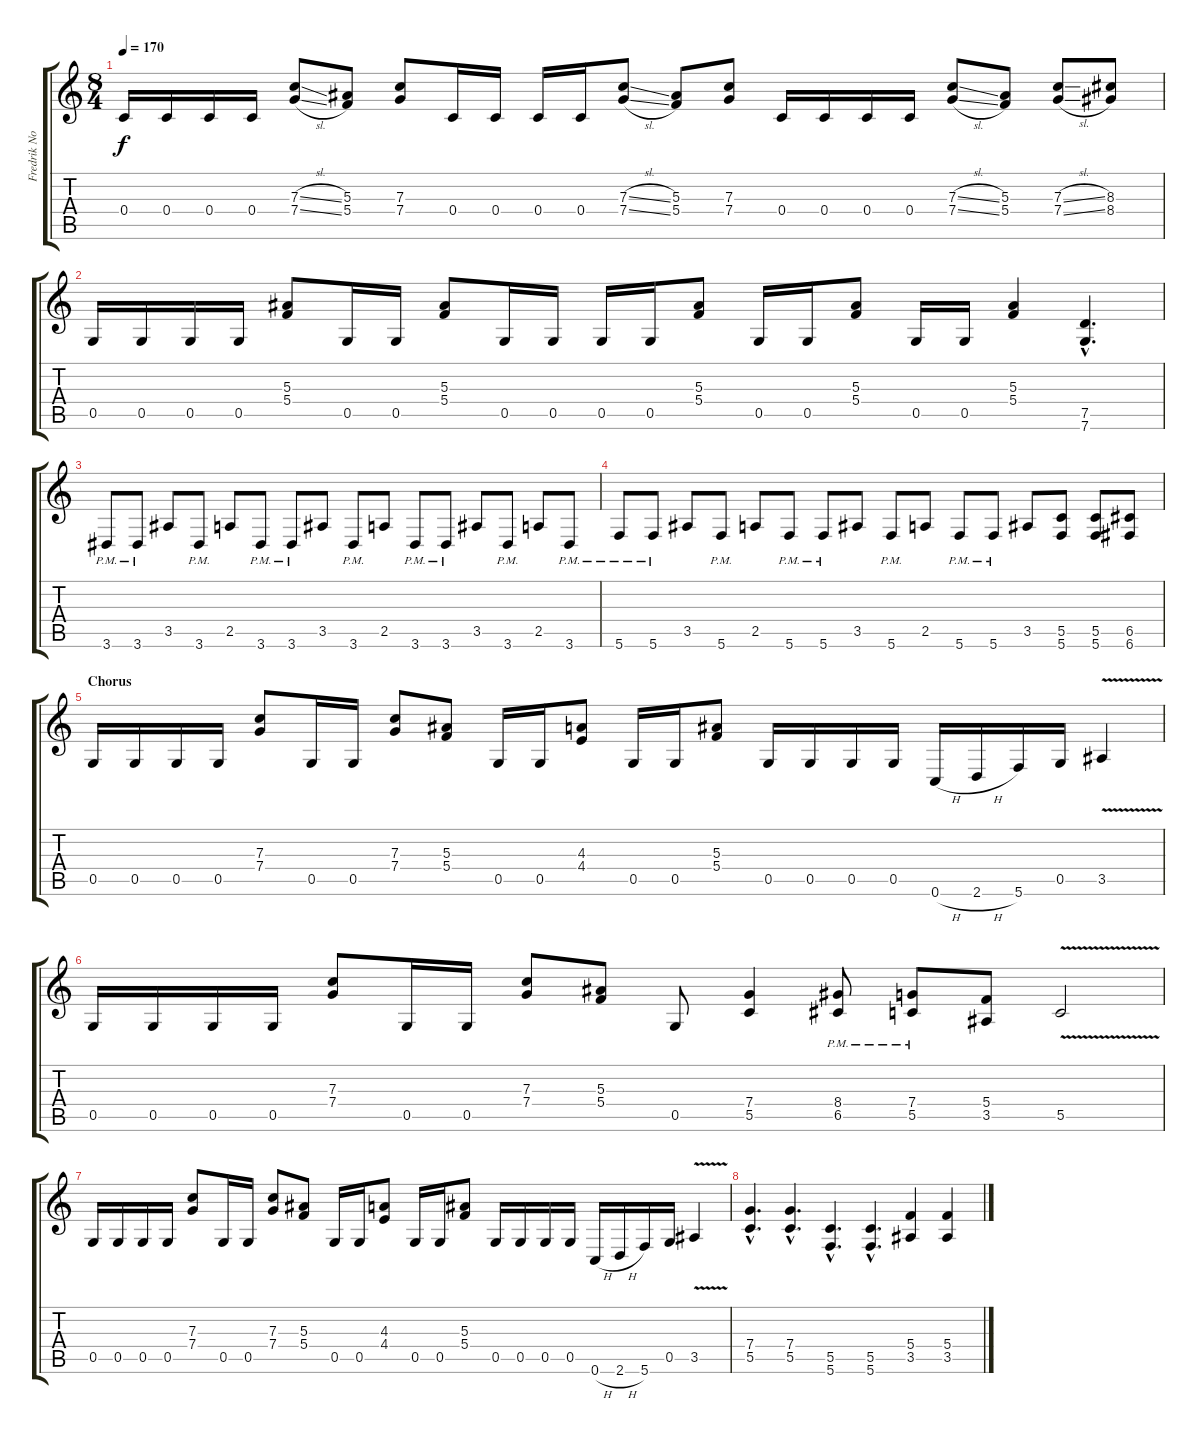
\track ("Fredrik Norstrom - Rhytm" "Fredrik No") {instrument distortionguitar}
\staff {score tabs}
\tuning (D4 A3 F3 C3 G2 C2) {hide}
\ts (8 4)
\tempo 170
\clef g2
\ks c
0.4.16{dy f} 0.4.16 0.4.16 0.4.16 (7.3{sl} 7.4{sl}).8 (5.3 5.4).8 (7.3 7.4).8 0.4.16 0.4.16 0.4.16 0.4.16 (7.3{sl} 7.4{sl}).8 (5.3 5.4).8 (7.3 7.4).8 0.4.16 0.4.16 0.4.16 0.4.16 (7.3{sl} 7.4{sl}).8 (5.3 5.4).8 (7.3{sl} 7.4{sl}).8 (8.3 8.4).8 |
0.5.16 0.5.16 0.5.16 0.5.16 (5.3 5.4).8 0.5.16 0.5.16 (5.3 5.4).8 0.5.16 0.5.16 0.5.16 0.5.16 (5.3 5.4).8 0.5.16 0.5.16 (5.3 5.4).8 0.5.16 0.5.16 (5.3 5.4).4 (7.5{hac} 7.6{hac}).4{d} |
3.6{pm}.8 3.6{pm}.8 3.5.8 3.6{pm}.8 2.5.8 3.6{pm}.8 3.6{pm}.8 3.5.8 3.6{pm}.8 2.5.8 3.6{pm}.8 3.6{pm}.8 3.5.8 3.6{pm}.8 2.5.8 3.6{pm}.8 |
5.6{pm}.8 5.6{pm}.8 3.5.8 5.6{pm}.8 2.5.8 5.6{pm}.8 5.6{pm}.8 3.5.8 5.6{pm}.8 2.5.8 5.6{pm}.8 5.6{pm}.8 3.5.8 (5.5 5.6).8 (5.5 5.6).8 (6.5 6.6).8 |
\section ("" "Chorus")
0.5.16 0.5.16 0.5.16 0.5.16 (7.3 7.4).8 0.5.16 0.5.16 (7.3 7.4).8 (5.3 5.4).8 0.5.16 0.5.16 (4.3 4.4).8 0.5.16 0.5.16 (5.3 5.4).8 0.5.16 0.5.16 0.5.16 0.5.16 0.6{h}.16 2.6{h}.16 5.6.16 0.5.16 3.5{v}.4 |
0.5.16 0.5.16 0.5.16 0.5.16 (7.3 7.4).8 0.5.16 0.5.16 (7.3 7.4).8 (5.3 5.4).8 0.5.8 (7.4 5.5).4 (8.4{pm} 6.5{pm}).8 (7.4{pm} 5.5{pm}).8 (5.4 3.5).8 5.5{v}.2 |
0.5.16 0.5.16 0.5.16 0.5.16 (7.3 7.4).8 0.5.16 0.5.16 (7.3 7.4).8 (5.3 5.4).8 0.5.16 0.5.16 (4.3 4.4).8 0.5.16 0.5.16 (5.3 5.4).8 0.5.16 0.5.16 0.5.16 0.5.16 0.6{h}.16 2.6{h}.16 5.6.16 0.5.16 3.5{v}.4 |
(7.4{hac} 5.5{hac}).4{d} (7.4{hac} 5.5{hac}).4{d} (5.5{hac} 5.6{hac}).4{d} (5.5{hac} 5.6{hac}).4{d} (5.4 3.5).4 (5.4 3.5).4
